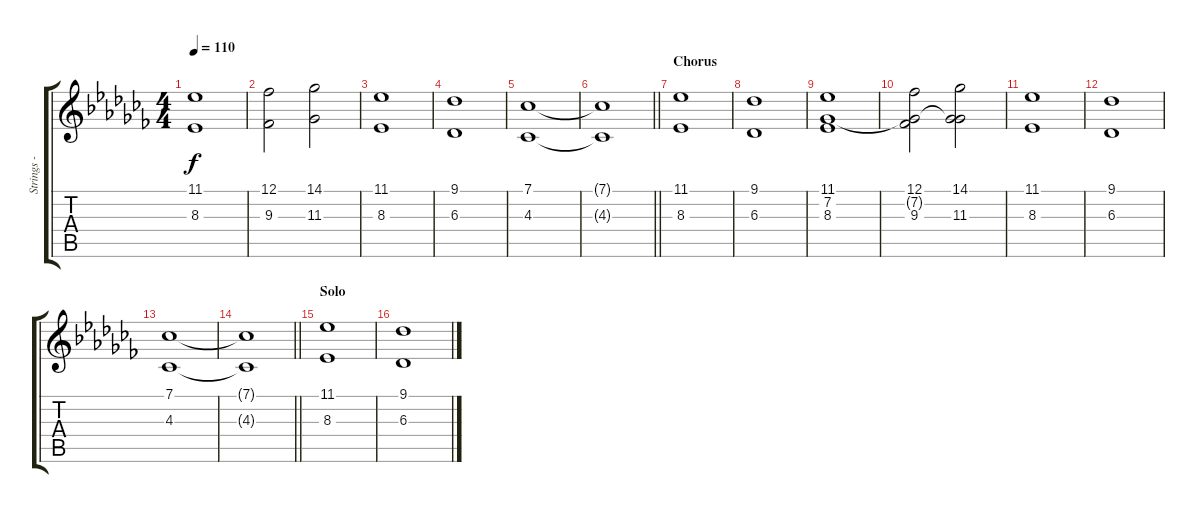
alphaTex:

\track ("Strings - Arranged by David Campbell, Mi" "Strings - ") {instrument stringensemble1}
\staff {score tabs}
\tuning (E4 B3 G3 D3 A2 E2) {hide}
\ts (4 4)
\tempo 110
\clef g2
\ks abminor
(11.1 8.3).1{dy f} |
(12.1 9.3).2 (14.1 11.3).2 |
(11.1 8.3).1 |
(9.1 6.3).1 |
(7.1 4.3).1 |
\barLineRight lightlight
(7.1{t} 4.3{t}).1 |
\section ("" "Chorus")
(11.1 8.3).1{volume 12} |
(9.1 6.3).1 |
(11.1 7.2 8.3).1 |
(12.1 7.2{t} 9.3).2 (14.1 7.2{t} 11.3).2 |
(11.1 8.3).1 |
(9.1 6.3).1 |
(7.1 4.3).1 |
\barLineRight lightlight
(7.1{t} 4.3{t}).1 |
\section ("" "Solo")
(11.1 8.3).1 |
(9.1 6.3).1
